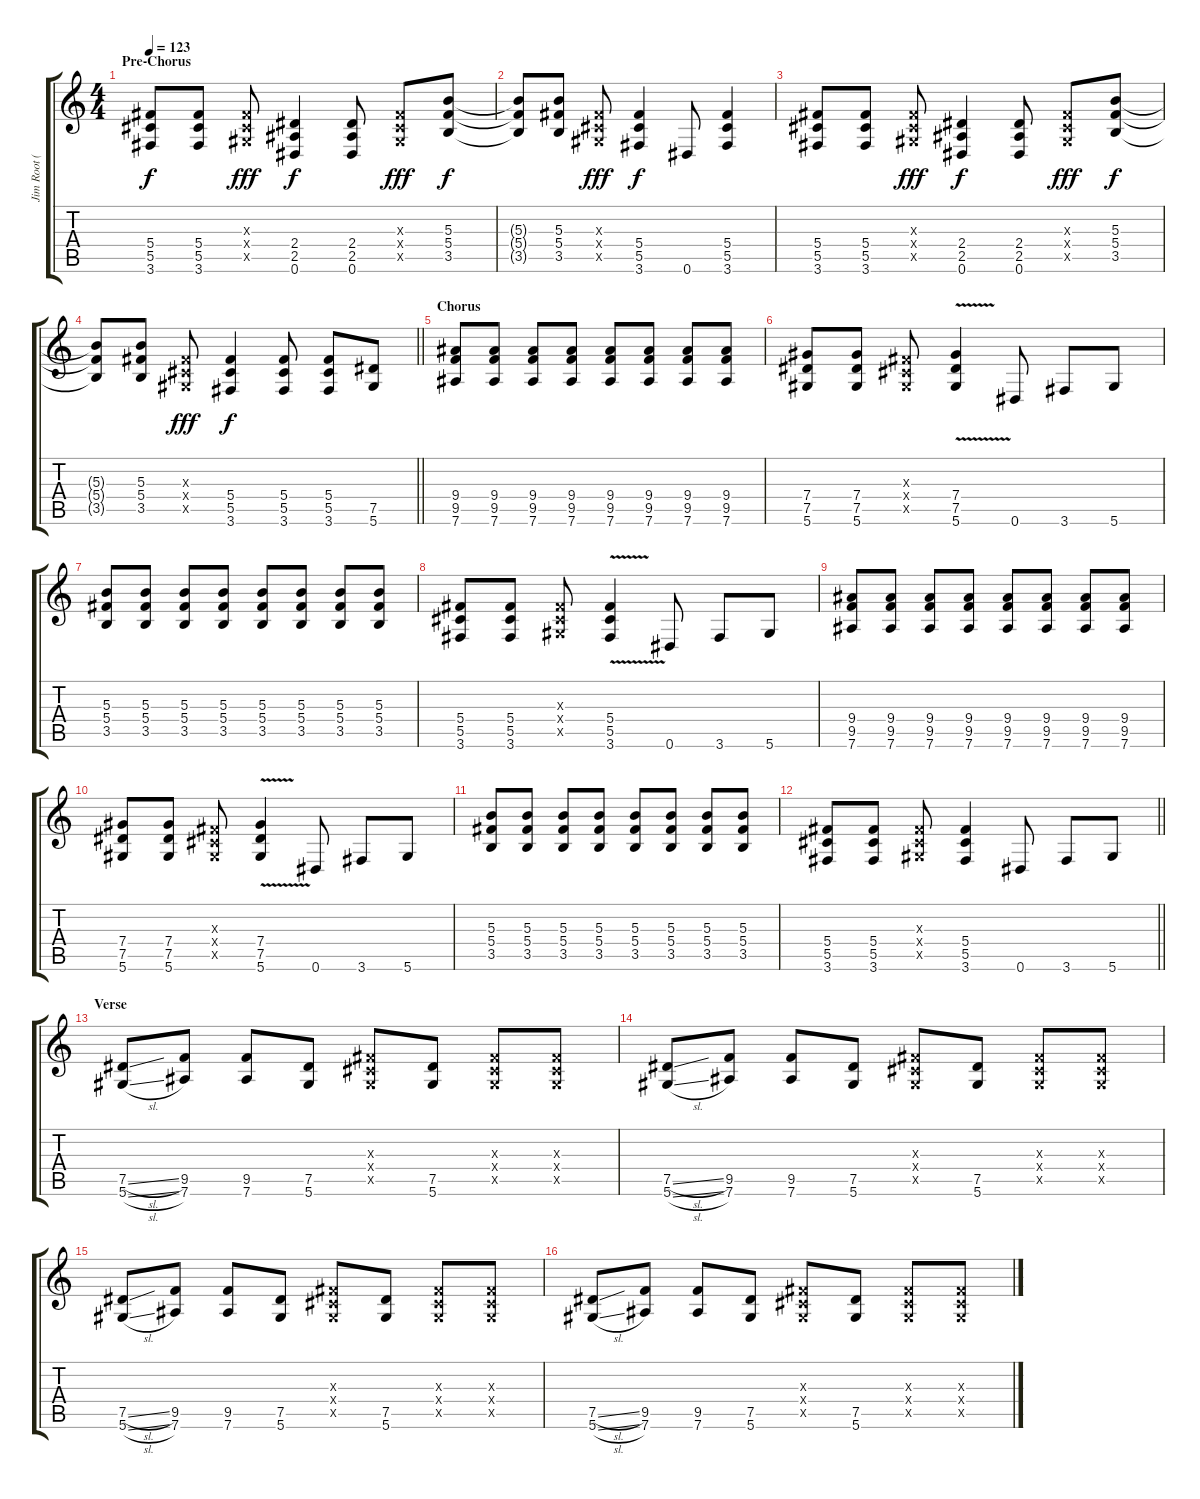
\track ("Jim Root (Rythmic Guitar)" "Jim Root (") {instrument overdrivenguitar}
\staff {score tabs}
\tuning (Eb4 Bb3 Gb3 Db3 Ab2 Eb2) {hide}
\ts (4 4)
\section ("" "Pre-Chorus")
\tempo 123
\clef g2
\ks c
(5.4 5.5 3.6).8{dy f} (5.4 5.5 3.6).8 (0.3{x} 0.4{x} 0.5{x}).8{dy fff} (2.4 2.5 0.6).4{dy f} (2.4 2.5 0.6).8 (0.3{x} 0.4{x} 0.5{x}).8{dy fff} (5.3 5.4 3.5).8{dy f} |
(5.3{t} 5.4{t} 3.5{t}).8 (5.3 5.4 3.5).8 (0.3{x} 0.4{x} 0.5{x}).8{dy fff} (5.4 5.5 3.6).4{dy f} 0.6.8 (5.4 5.5 3.6).4 |
(5.4 5.5 3.6).8 (5.4 5.5 3.6).8 (0.3{x} 0.4{x} 0.5{x}).8{dy fff} (2.4 2.5 0.6).4{dy f} (2.4 2.5 0.6).8 (0.3{x} 0.4{x} 0.5{x}).8{dy fff} (5.3 5.4 3.5).8{dy f} |
\barLineRight lightlight
(5.3{t} 5.4{t} 3.5{t}).8 (5.3 5.4 3.5).8 (0.3{x} 0.4{x} 0.5{x}).8{dy fff} (5.4 5.5 3.6).4{dy f} (5.4 5.5 3.6).8 (5.4 5.5 3.6).8 (7.5 5.6).8 |
\section ("" "Chorus")
(9.4 9.5 7.6).8 (9.4 9.5 7.6).8 (9.4 9.5 7.6).8 (9.4 9.5 7.6).8 (9.4 9.5 7.6).8 (9.4 9.5 7.6).8 (9.4 9.5 7.6).8 (9.4 9.5 7.6).8 |
(7.4 7.5 5.6).8 (7.4 7.5 5.6).8 (0.3{x} 0.4{x} 0.5{x}).8 (7.4 7.5 5.6{v}).4 0.6.8 3.6.8 5.6.8 |
(5.3 5.4 3.5).8 (5.3 5.4 3.5).8 (5.3 5.4 3.5).8 (5.3 5.4 3.5).8 (5.3 5.4 3.5).8 (5.3 5.4 3.5).8 (5.3 5.4 3.5).8 (5.3 5.4 3.5).8 |
(5.4 5.5 3.6).8 (5.4 5.5 3.6).8 (0.3{x} 0.4{x} 0.5{x}).8 (5.4 5.5 3.6{v}).4 0.6.8 3.6.8 5.6.8 |
(9.4 9.5 7.6).8 (9.4 9.5 7.6).8 (9.4 9.5 7.6).8 (9.4 9.5 7.6).8 (9.4 9.5 7.6).8 (9.4 9.5 7.6).8 (9.4 9.5 7.6).8 (9.4 9.5 7.6).8 |
(7.4 7.5 5.6).8 (7.4 7.5 5.6).8 (0.3{x} 0.4{x} 0.5{x}).8 (7.4 7.5 5.6{v}).4 0.6.8 3.6.8 5.6.8 |
(5.3 5.4 3.5).8 (5.3 5.4 3.5).8 (5.3 5.4 3.5).8 (5.3 5.4 3.5).8 (5.3 5.4 3.5).8 (5.3 5.4 3.5).8 (5.3 5.4 3.5).8 (5.3 5.4 3.5).8 |
\barLineRight lightlight
(5.4 5.5 3.6).8 (5.4 5.5 3.6).8 (0.3{x} 0.4{x} 0.5{x}).8 (5.4 5.5 3.6).4 0.6.8 3.6.8 5.6.8 |
\section ("" "Verse")
(7.5{sl} 5.6{sl}).8{balance 16 instrument electricguitarclean} (9.5 7.6).8 (9.5 7.6).8 (7.5 5.6).8 (0.3{x} 0.4{x} 0.5{x}).8{instrument overdrivenguitar} (7.5 5.6).8{instrument electricguitarclean} (0.3{x} 0.4{x} 0.5{x}).8{instrument overdrivenguitar} (0.3{x} 0.4{x} 0.5{x}).8 |
(7.5{sl} 5.6{sl}).8{instrument electricguitarclean} (9.5 7.6).8 (9.5 7.6).8 (7.5 5.6).8 (0.3{x} 0.4{x} 0.5{x}).8{instrument overdrivenguitar} (7.5 5.6).8{instrument electricguitarclean} (0.3{x} 0.4{x} 0.5{x}).8{instrument overdrivenguitar} (0.3{x} 0.4{x} 0.5{x}).8 |
(7.5{sl} 5.6{sl}).8{instrument electricguitarclean} (9.5 7.6).8 (9.5 7.6).8 (7.5 5.6).8 (0.3{x} 0.4{x} 0.5{x}).8{instrument overdrivenguitar} (7.5 5.6).8{instrument electricguitarclean} (0.3{x} 0.4{x} 0.5{x}).8{instrument overdrivenguitar} (0.3{x} 0.4{x} 0.5{x}).8 |
(7.5{sl} 5.6{sl}).8{instrument electricguitarclean} (9.5 7.6).8 (9.5 7.6).8 (7.5 5.6).8 (0.3{x} 0.4{x} 0.5{x}).8{instrument overdrivenguitar} (7.5 5.6).8{instrument electricguitarclean} (0.3{x} 0.4{x} 0.5{x}).8{instrument overdrivenguitar} (0.3{x} 0.4{x} 0.5{x}).8
